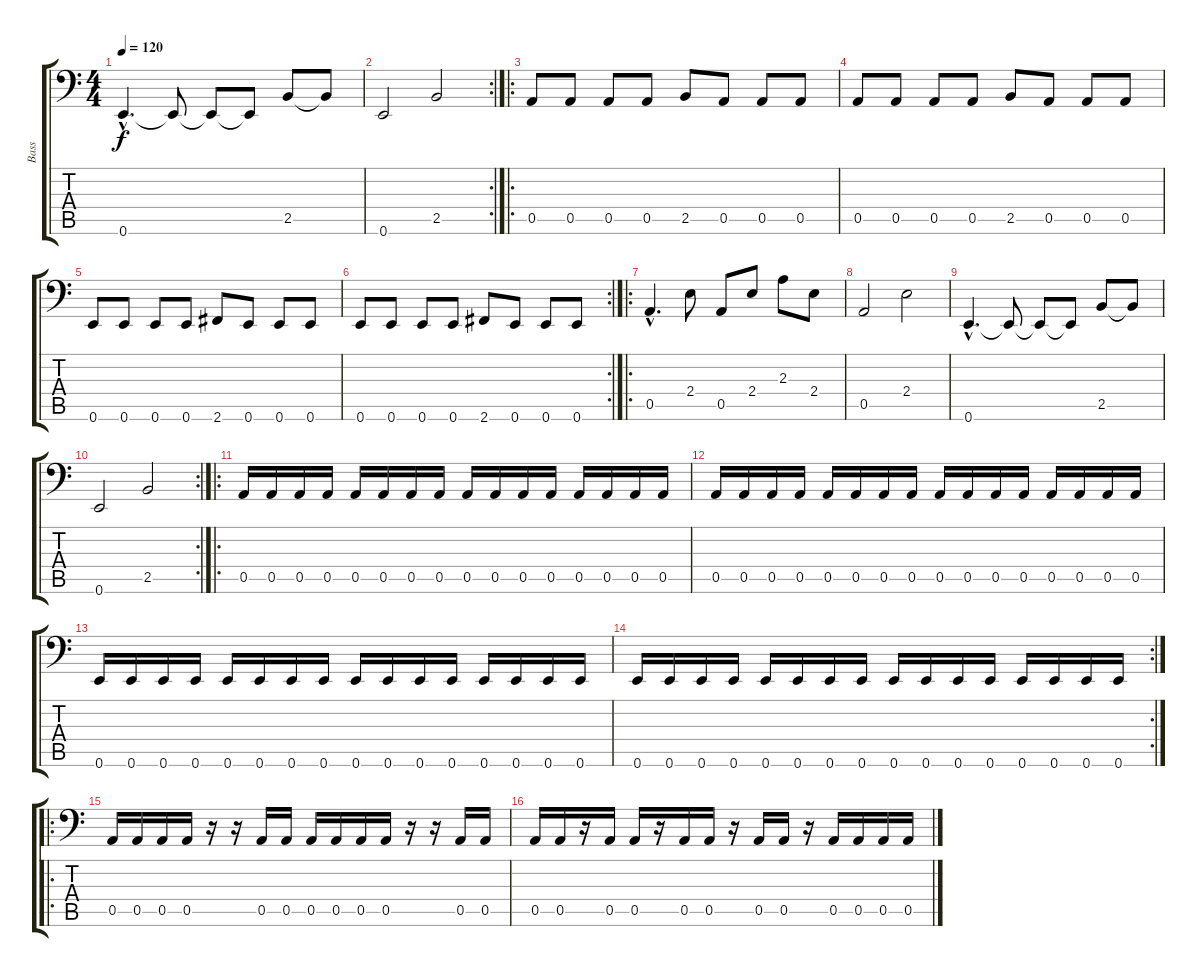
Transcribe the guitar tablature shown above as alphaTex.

\track ("Bass" "Bass") {instrument electricbassfinger}
\staff {score tabs}
\tuning (E3 B2 G2 D2 A1 E1) {hide}
\ts (4 4)
\tempo 120
\clef f4
\ks c
0.6{hac}.4{d dy f} 0.6{t}.8 0.6{t}.8 0.6{t}.8 2.5.8 2.5{t}.8 |
\rc 2
0.6.2 2.5.2 |
\ro
0.5.8 0.5.8 0.5.8 0.5.8 2.5.8 0.5.8 0.5.8 0.5.8 |
0.5.8 0.5.8 0.5.8 0.5.8 2.5.8 0.5.8 0.5.8 0.5.8 |
0.6.8 0.6.8 0.6.8 0.6.8 2.6.8 0.6.8 0.6.8 0.6.8 |
\rc 2
0.6.8 0.6.8 0.6.8 0.6.8 2.6.8 0.6.8 0.6.8 0.6.8 |
\ro
0.5{hac}.4{d} 2.4.8 0.5.8 2.4.8 2.3.8 2.4.8 |
0.5.2 2.4.2 |
0.6{hac}.4{d} 0.6{t}.8 0.6{t}.8 0.6{t}.8 2.5.8 2.5{t}.8 |
\rc 2
0.6.2 2.5.2 |
\ro
0.5.16{volume 16 balance 8} 0.5.16 0.5.16 0.5.16 0.5.16 0.5.16 0.5.16 0.5.16 0.5.16 0.5.16 0.5.16 0.5.16 0.5.16 0.5.16 0.5.16 0.5.16 |
0.5.16 0.5.16 0.5.16 0.5.16 0.5.16 0.5.16 0.5.16 0.5.16 0.5.16 0.5.16 0.5.16 0.5.16 0.5.16 0.5.16 0.5.16 0.5.16 |
0.6.16 0.6.16 0.6.16 0.6.16 0.6.16 0.6.16 0.6.16 0.6.16 0.6.16 0.6.16 0.6.16 0.6.16 0.6.16 0.6.16 0.6.16 0.6.16 |
\rc 2
0.6.16 0.6.16 0.6.16 0.6.16 0.6.16 0.6.16 0.6.16 0.6.16 0.6.16 0.6.16 0.6.16 0.6.16 0.6.16 0.6.16 0.6.16 0.6.16 |
\ro
0.5.16 0.5.16 0.5.16 0.5.16 r.16 r.16 0.5.16 0.5.16 0.5.16 0.5.16 0.5.16 0.5.16 r.16 r.16 0.5.16 0.5.16 |
0.5.16 0.5.16 r.16 0.5.16 0.5.16 r.16 0.5.16 0.5.16 r.16 0.5.16 0.5.16 r.16 0.5.16 0.5.16 0.5.16 0.5.16
